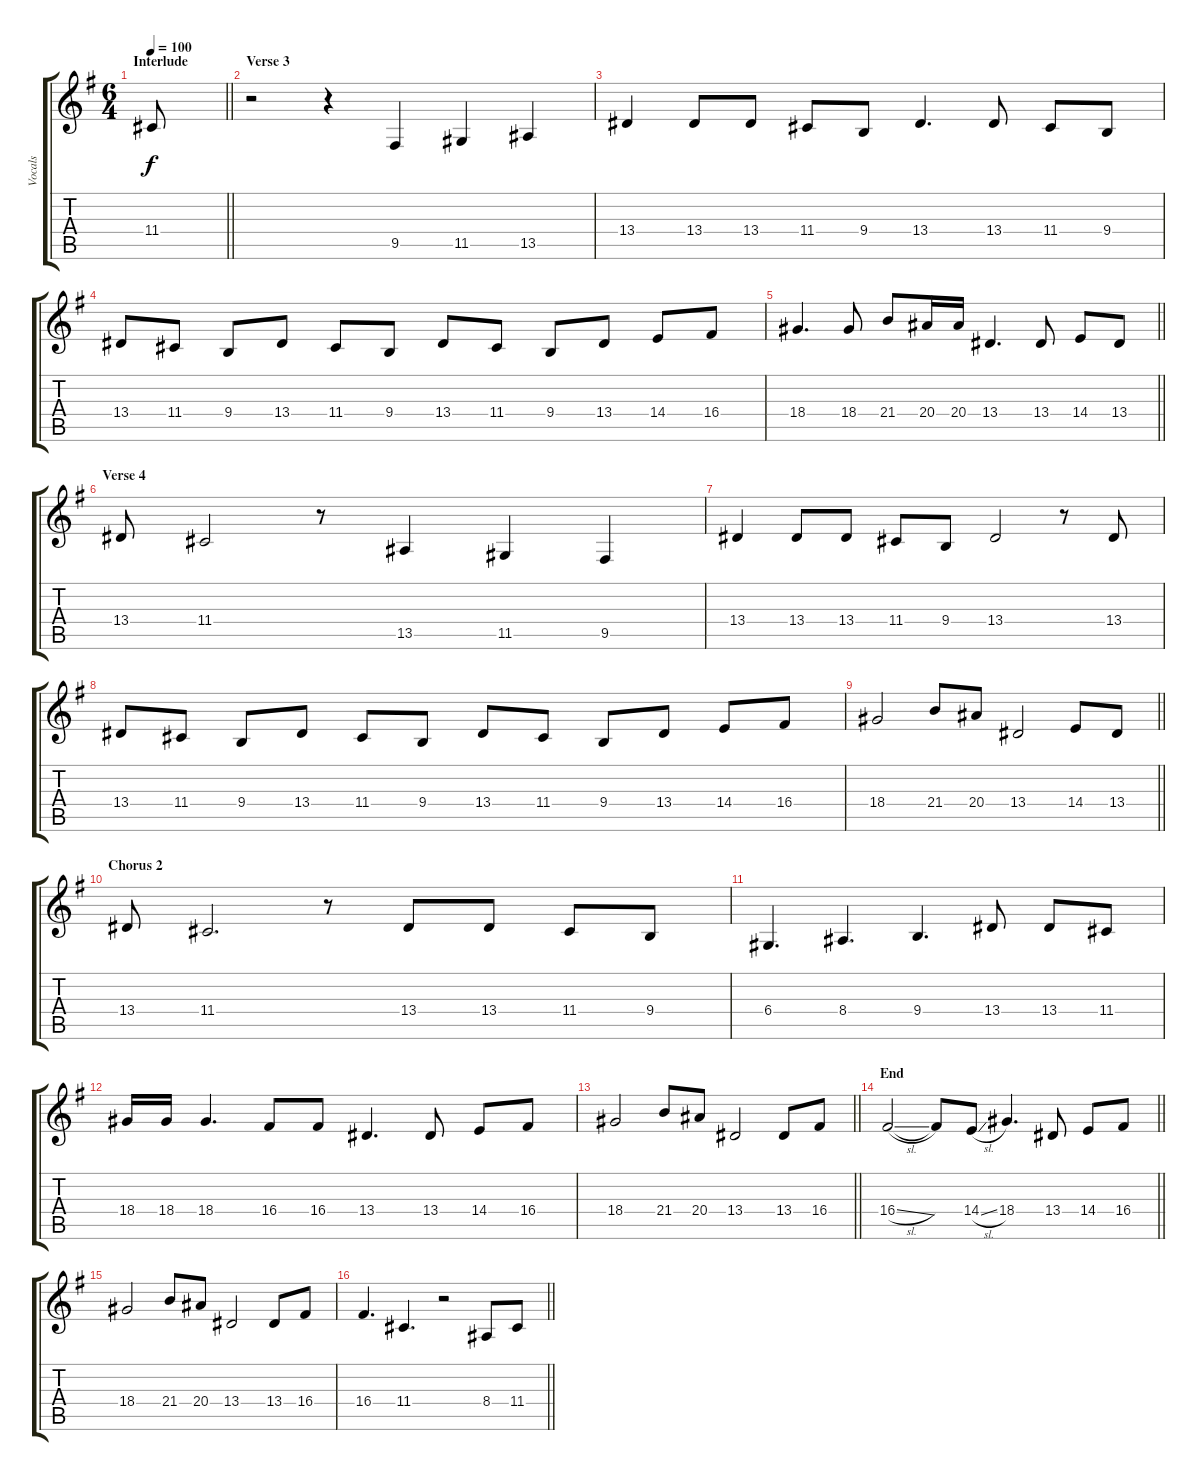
\track ("Vocals" "Vocals") {instrument lead1square}
\staff {score tabs}
\tuning (E4 B3 G3 D3 A2 E2) {hide}
\ts (6 4)
\section ("" "Interlude")
\tempo 100
\clef g2
\barLineRight lightlight
\ks g
11.4.8{dy f} |
\section ("" "Verse 3")
r.2 r.4 9.5.4 11.5.4 13.5.4 |
13.4.4 13.4.8 13.4.8 11.4.8 9.4.8 13.4.4{d} 13.4.8 11.4.8 9.4.8 |
13.4.8 11.4.8 9.4.8 13.4.8 11.4.8 9.4.8 13.4.8 11.4.8 9.4.8 13.4.8 14.4.8 16.4.8 |
\barLineRight lightlight
18.4.4{d} 18.4.8 21.4.8 20.4.16 20.4.16 13.4.4{d} 13.4.8 14.4.8 13.4.8 |
\section ("" "Verse 4")
13.4.8 11.4.2 r.8 13.5.4 11.5.4 9.5.4 |
13.4.4 13.4.8 13.4.8 11.4.8 9.4.8 13.4.2 r.8 13.4.8 |
13.4.8 11.4.8 9.4.8 13.4.8 11.4.8 9.4.8 13.4.8 11.4.8 9.4.8 13.4.8 14.4.8 16.4.8 |
\barLineRight lightlight
18.4.2 21.4.8 20.4.8 13.4.2 14.4.8 13.4.8 |
\section ("" "Chorus 2")
13.4.8 11.4.2{d} r.8 13.4.8 13.4.8 11.4.8 9.4.8 |
6.4.4{d} 8.4.4{d} 9.4.4{d} 13.4.8 13.4.8 11.4.8 |
18.4.16 18.4.16 18.4.4{d} 16.4.8 16.4.8 13.4.4{d} 13.4.8 14.4.8 16.4.8 |
\barLineRight lightlight
18.4.2 21.4.8 20.4.8 13.4.2 13.4.8 16.4.8 |
\section ("" "End")
\barLineRight lightlight
16.4{sl}.2 16.4{t}.8 14.4{sl}.8 18.4.4{d} 13.4.8 14.4.8 16.4.8 |
18.4.2 21.4.8 20.4.8 13.4.2 13.4.8 16.4.8 |
\barLineRight lightlight
16.4.4{d} 11.4.4{d} r.2 8.4.8 11.4.8
